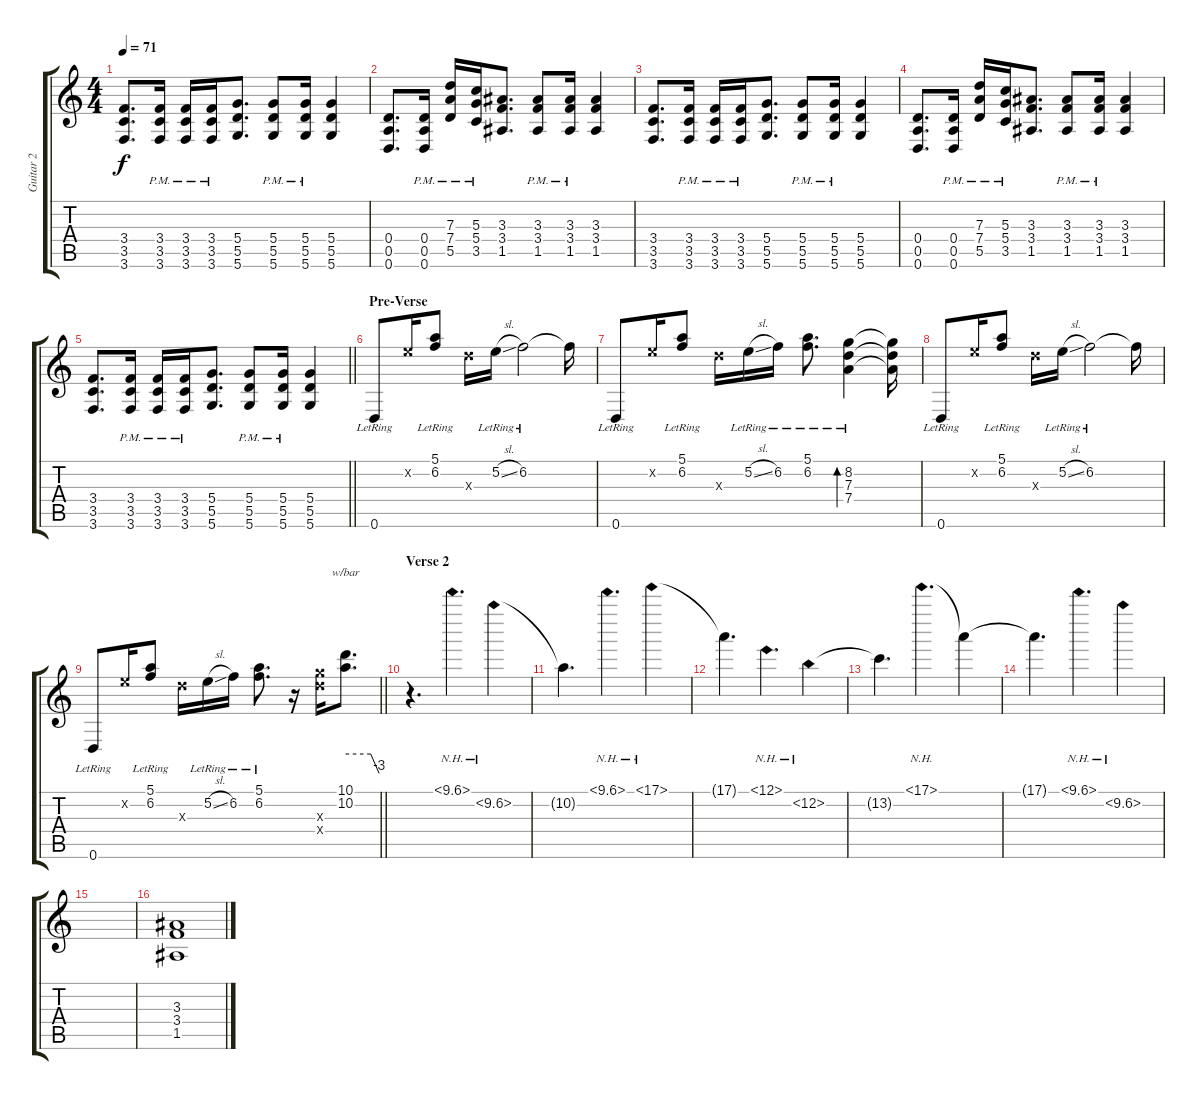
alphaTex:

\track ("Guitar 2" "Guitar 2") {instrument electricguitarjazz}
\staff {score tabs}
\tuning (E4 B3 G3 D3 A2 D2) {hide}
\ts (4 4)
\tempo 71
\clef g2
\ks c
(3.4 3.5 3.6).8{d dy f} (3.4{pm} 3.5{pm} 3.6{pm}).16 (3.4{pm} 3.5{pm} 3.6{pm}).16 (3.4{pm} 3.5{pm} 3.6{pm}).16 (5.4 5.5 5.6).8{d} (5.4{pm} 5.5{pm} 5.6{pm}).8 (5.4{pm} 5.5{pm} 5.6{pm}).16 (5.4 5.5 5.6).4 |
(0.4 0.5 0.6).8{d} (0.4{pm} 0.5{pm} 0.6{pm}).16 (7.3{pm} 7.4{pm} 5.5{pm}).16 (5.3{pm} 5.4{pm} 3.5{pm}).16 (3.3 3.4 1.5).8{d} (3.3{pm} 3.4{pm} 1.5{pm}).8 (3.3{pm} 3.4{pm} 1.5{pm}).16 (3.3 3.4 1.5).4 |
(3.4 3.5 3.6).8{d} (3.4{pm} 3.5{pm} 3.6{pm}).16 (3.4{pm} 3.5{pm} 3.6{pm}).16 (3.4{pm} 3.5{pm} 3.6{pm}).16 (5.4 5.5 5.6).8{d} (5.4{pm} 5.5{pm} 5.6{pm}).8 (5.4{pm} 5.5{pm} 5.6{pm}).16 (5.4 5.5 5.6).4 |
(0.4 0.5 0.6).8{d} (0.4{pm} 0.5{pm} 0.6{pm}).16 (7.3{pm} 7.4{pm} 5.5{pm}).16 (5.3{pm} 5.4{pm} 3.5{pm}).16 (3.3 3.4 1.5).8{d} (3.3{pm} 3.4{pm} 1.5{pm}).8 (3.3{pm} 3.4{pm} 1.5{pm}).16 (3.3 3.4 1.5).4 |
\barLineRight lightlight
(3.4 3.5 3.6).8{d} (3.4{pm} 3.5{pm} 3.6{pm}).16 (3.4{pm} 3.5{pm} 3.6{pm}).16 (3.4{pm} 3.5{pm} 3.6{pm}).16 (5.4 5.5 5.6).8{d} (5.4{pm} 5.5{pm} 5.6{pm}).8 (5.4{pm} 5.5{pm} 5.6{pm}).16 (5.4 5.5 5.6).4 |
\section ("" "Pre-Verse")
0.6{lr}.8{volume 13 instrument electricguitarjazz} 5.2{x}.16 (5.1{lr} 6.2{lr}).8 7.3{x}.16 5.2{sl lr}.16 6.2{lr}.2 6.2{t}.16 |
0.6{lr}.8 5.2{x}.16 (5.1{lr} 6.2{lr}).8 7.3{x}.16 5.2{sl lr}.16 6.2{lr}.16 (5.1{lr} 6.2{lr}).8{d} (8.2{lr} 7.3{lr} 7.4{lr}).4{bd 120} (8.2{t} 7.3{t} 7.4{t}).16 |
0.6{lr}.8 5.2{x}.16 (5.1{lr} 6.2{lr}).8 7.3{x}.16 5.2{sl lr}.16 6.2{lr}.2 6.2{t}.16 |
\barLineRight lightlight
0.6{lr}.8 5.2{x}.16 (5.1{lr} 6.2{lr}).8 7.3{x}.16 5.2{sl lr}.16 6.2{lr}.16 (5.1{lr} 6.2{lr}).8{d} r.16 (12.3{x} 12.4{x}).16 (10.1 10.2).8{d tbe (custom default 0 0 45 0 60 -12)} |
\section ("" "Verse 2")
r.4{d volume 13 instrument electricguitarjazz} 10.1{nh}.4{d} 10.2{nh}.4 |
10.2{t}.4{d} 10.1{nh}.4{d} 17.1{nh}.4 |
17.1{t}.4{d} 12.1{nh}.4{d} 13.2{nh}.4 |
13.2{t}.4{d} 17.1{nh}.4{d} 17.1{t}.4 |
17.1{t}.4{d} 10.1{nh}.4{d} 10.2{nh}.4 |
|
(3.3 3.4 1.5).1{volume 13}
